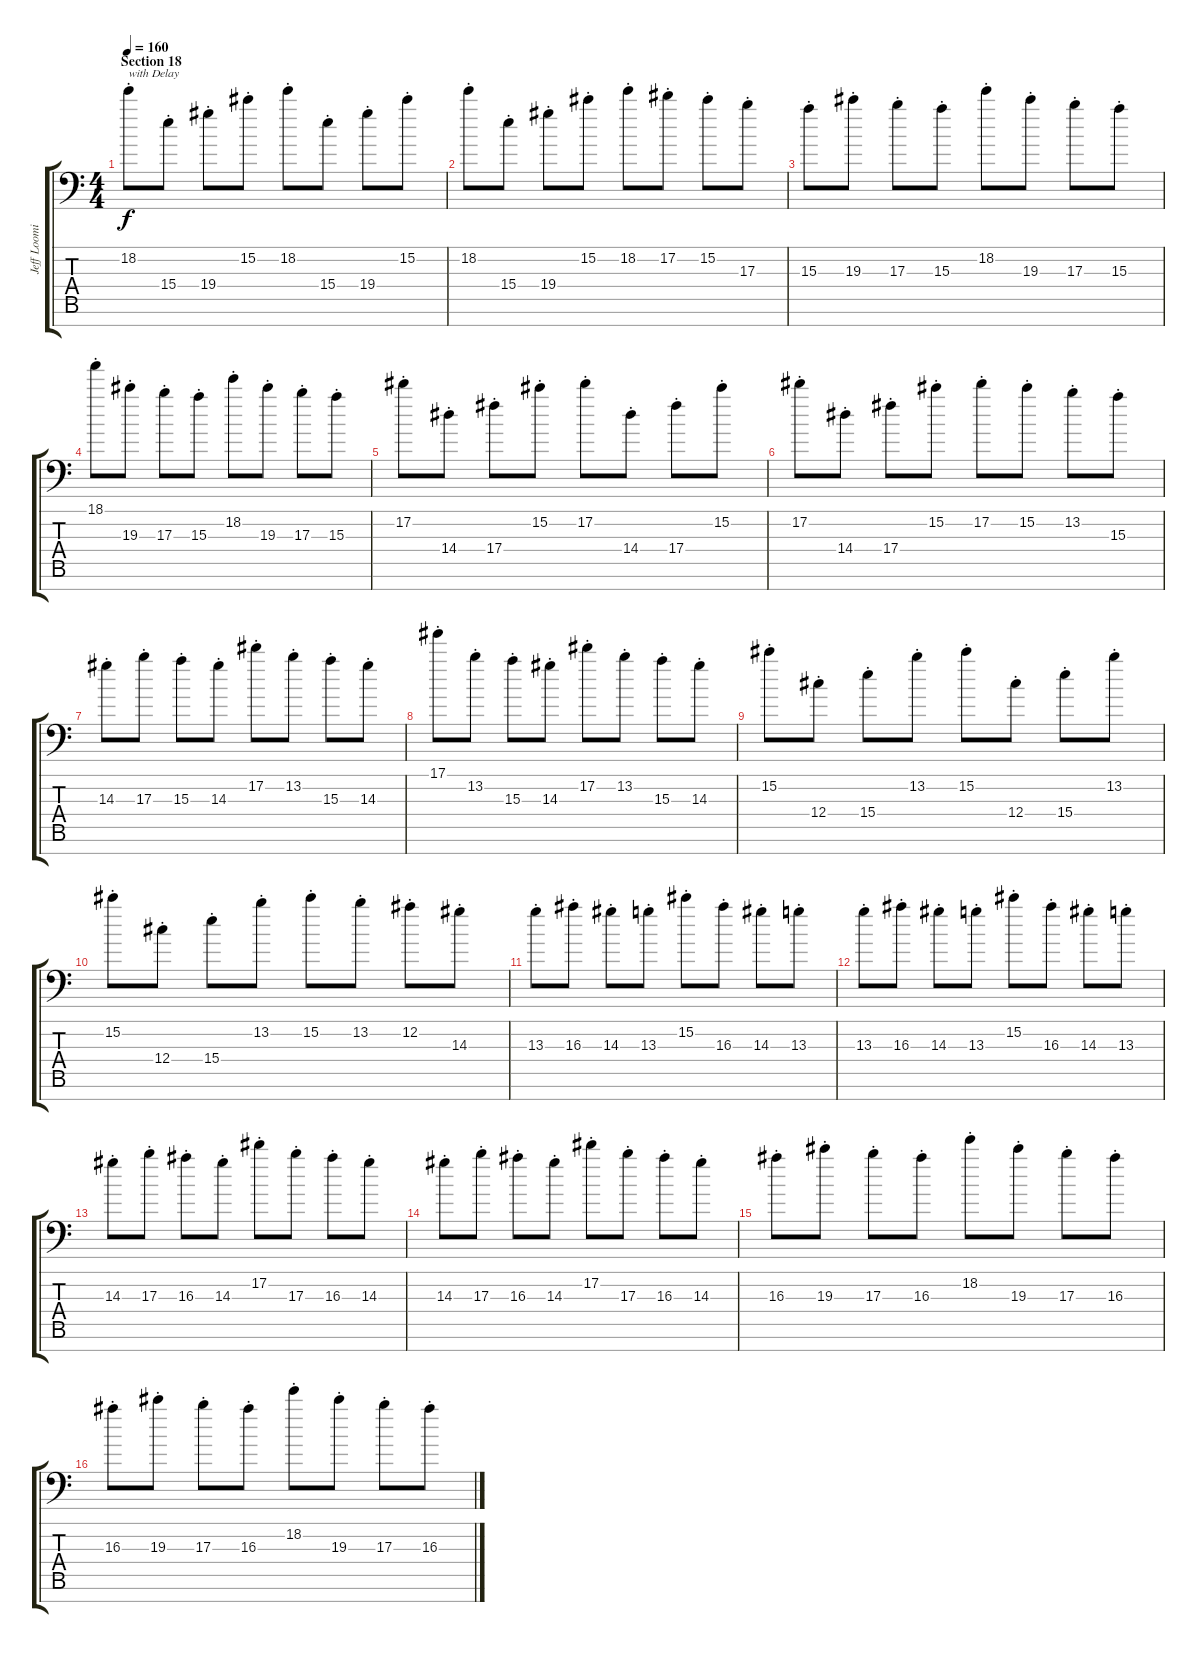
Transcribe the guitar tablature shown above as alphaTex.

\track ("Jeff Loomis - lead guitar 1" "Jeff Loomi") {instrument distortionguitar}
\staff {score tabs}
\tuning (Eb4 Bb3 Gb3 Db3 Ab2 Eb2 Bb1) {hide}
\ts (4 4)
\section ("" "Section 18")
\tempo 160
\clef f4
\ks c
18.2{st}.8{txt "with Delay" dy f} 15.4{st}.8 19.4{st}.8 15.2{st}.8 18.2{st}.8 15.4{st}.8 19.4{st}.8 15.2{st}.8 |
18.2{st}.8 15.4{st}.8 19.4{st}.8 15.2{st}.8 18.2{st}.8 17.2{st}.8 15.2{st}.8 17.3{st}.8 |
15.3{st}.8 19.3{st}.8 17.3{st}.8 15.3{st}.8 18.2{st}.8 19.3{st}.8 17.3{st}.8 15.3{st}.8 |
18.1{st}.8 19.3{st}.8 17.3{st}.8 15.3{st}.8 18.2{st}.8 19.3{st}.8 17.3{st}.8 15.3{st}.8 |
17.2{st}.8 14.4{st}.8 17.4{st}.8 15.2{st}.8 17.2{st}.8 14.4{st}.8 17.4{st}.8 15.2{st}.8 |
17.2{st}.8 14.4{st}.8 17.4{st}.8 15.2{st}.8 17.2{st}.8 15.2{st}.8 13.2{st}.8 15.3{st}.8 |
14.3{st}.8 17.3{st}.8 15.3{st}.8 14.3{st}.8 17.2{st}.8 13.2{st}.8 15.3{st}.8 14.3{st}.8 |
17.1{st}.8 13.2{st}.8 15.3{st}.8 14.3{st}.8 17.2{st}.8 13.2{st}.8 15.3{st}.8 14.3{st}.8 |
15.2{st}.8 12.4{st}.8 15.4{st}.8 13.2{st}.8 15.2{st}.8 12.4{st}.8 15.4{st}.8 13.2{st}.8 |
15.2{st}.8 12.4{st}.8 15.4{st}.8 13.2{st}.8 15.2{st}.8 13.2{st}.8 12.2{st}.8 14.3{st}.8 |
13.3{st}.8 16.3{st}.8 14.3{st}.8 13.3{st}.8 15.2{st}.8 16.3{st}.8 14.3{st}.8 13.3{st}.8 |
13.3{st}.8 16.3{st}.8 14.3{st}.8 13.3{st}.8 15.2{st}.8 16.3{st}.8 14.3{st}.8 13.3{st}.8 |
14.3{st}.8 17.3{st}.8 16.3{st}.8 14.3{st}.8 17.2{st}.8 17.3{st}.8 16.3{st}.8 14.3{st}.8 |
14.3{st}.8 17.3{st}.8 16.3{st}.8 14.3{st}.8 17.2{st}.8 17.3{st}.8 16.3{st}.8 14.3{st}.8 |
16.3{st}.8 19.3{st}.8 17.3{st}.8 16.3{st}.8 18.2{st}.8 19.3{st}.8 17.3{st}.8 16.3{st}.8 |
16.3{st}.8 19.3{st}.8 17.3{st}.8 16.3{st}.8 18.2{st}.8 19.3{st}.8 17.3{st}.8 16.3{st}.8
